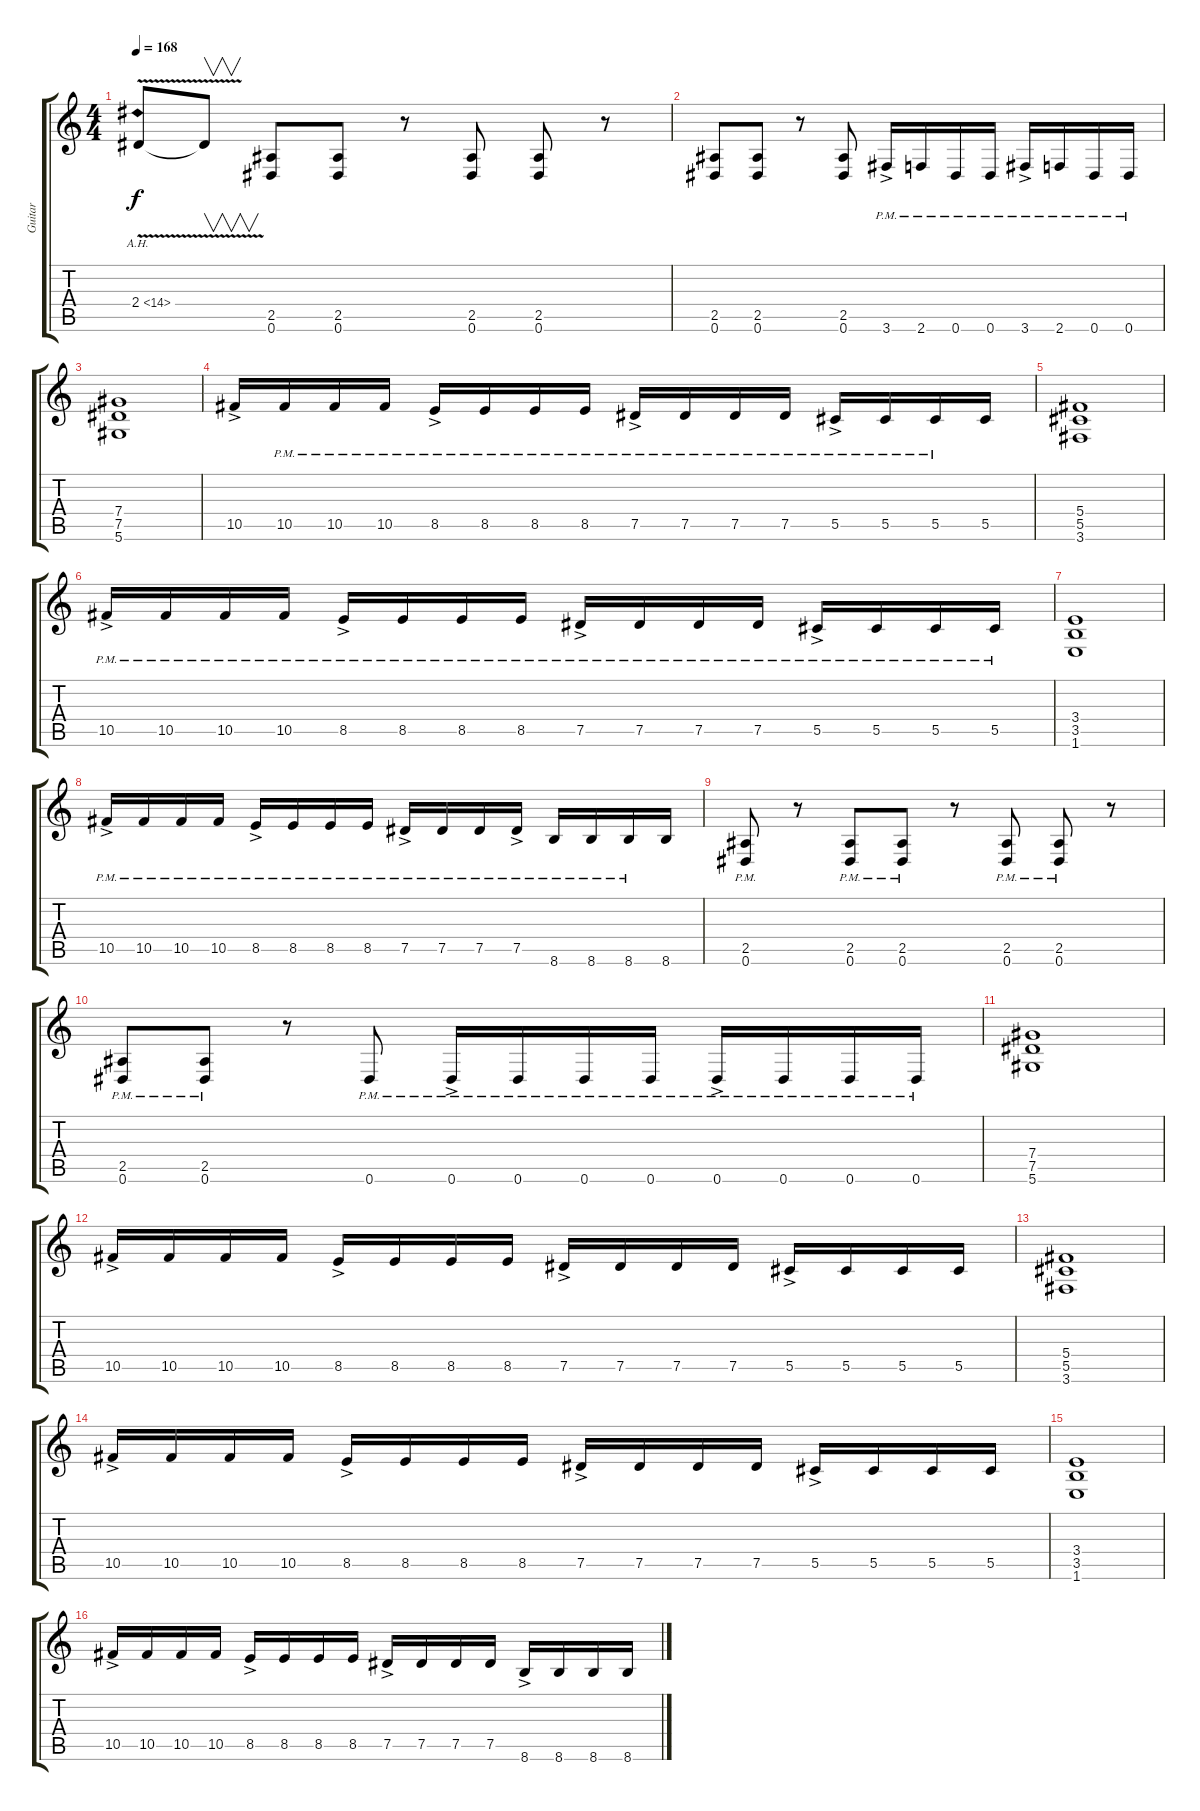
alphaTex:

\track ("Guitar" "Guitar") {instrument distortionguitar}
\staff {score tabs}
\tuning (Eb4 Bb3 Gb3 Db3 Ab2 Eb2) {hide}
\ts (4 4)
\tempo 168
\clef g2
\ks aminor
2.4{ah 12 v}.8{dy f} 2.4{t}.8{v} (2.5 0.6).8 (2.5 0.6).8 r.8 (2.5 0.6).8 (2.5 0.6).8 r.8 |
(2.5 0.6).8 (2.5 0.6).8 r.8 (2.5 0.6).8 3.6{ac pm}.16 2.6{pm}.16 0.6{pm}.16 0.6{pm}.16 3.6{ac pm}.16 2.6{pm}.16 0.6{pm}.16 0.6{pm}.16 |
(7.4 7.5 5.6).1 |
10.5{ac}.16 10.5{pm}.16 10.5{pm}.16 10.5{pm}.16 8.5{ac pm}.16 8.5{pm}.16 8.5{pm}.16 8.5{pm}.16 7.5{ac pm}.16 7.5{pm}.16 7.5{pm}.16 7.5{pm}.16 5.5{ac pm}.16 5.5{pm}.16 5.5{pm}.16 5.5.16 |
(5.4 5.5 3.6).1 |
10.5{ac pm}.16 10.5{pm}.16 10.5{pm}.16 10.5{pm}.16 8.5{ac pm}.16 8.5{pm}.16 8.5{pm}.16 8.5{pm}.16 7.5{ac pm}.16 7.5{pm}.16 7.5{pm}.16 7.5{pm}.16 5.5{ac pm}.16 5.5{pm}.16 5.5{pm}.16 5.5{pm}.16 |
(3.4 3.5 1.6).1 |
10.5{ac pm}.16 10.5{pm}.16 10.5{pm}.16 10.5{pm}.16 8.5{ac pm}.16 8.5{pm}.16 8.5{pm}.16 8.5{pm}.16 7.5{ac pm}.16 7.5{pm}.16 7.5{pm}.16 7.5{ac pm}.16 8.6{pm}.16 8.6{pm}.16 8.6{pm}.16 8.6.16 |
(2.5{pm} 0.6).8 r.8 (2.5{pm} 0.6).8 (2.5{pm} 0.6).8 r.8 (2.5{pm} 0.6).8 (2.5{pm} 0.6).8 r.8 |
(2.5{pm} 0.6).8 (2.5{pm} 0.6).8 r.8 0.6{pm}.8 0.6{ac pm}.16 0.6{pm}.16 0.6{pm}.16 0.6{pm}.16 0.6{ac pm}.16 0.6{pm}.16 0.6{pm}.16 0.6{pm}.16 |
(7.4 7.5 5.6).1 |
10.5{ac}.16 10.5.16 10.5.16 10.5.16 8.5{ac}.16 8.5.16 8.5.16 8.5.16 7.5{ac}.16 7.5.16 7.5.16 7.5.16 5.5{ac}.16 5.5.16 5.5.16 5.5.16 |
(5.4 5.5 3.6).1 |
10.5{ac}.16 10.5.16 10.5.16 10.5.16 8.5{ac}.16 8.5.16 8.5.16 8.5.16 7.5{ac}.16 7.5.16 7.5.16 7.5.16 5.5{ac}.16 5.5.16 5.5.16 5.5.16 |
(3.4 3.5 1.6).1 |
10.5{ac}.16 10.5.16 10.5.16 10.5.16 8.5{ac}.16 8.5.16 8.5.16 8.5.16 7.5{ac}.16 7.5.16 7.5.16 7.5.16 8.6{ac}.16 8.6.16 8.6.16 8.6.16
